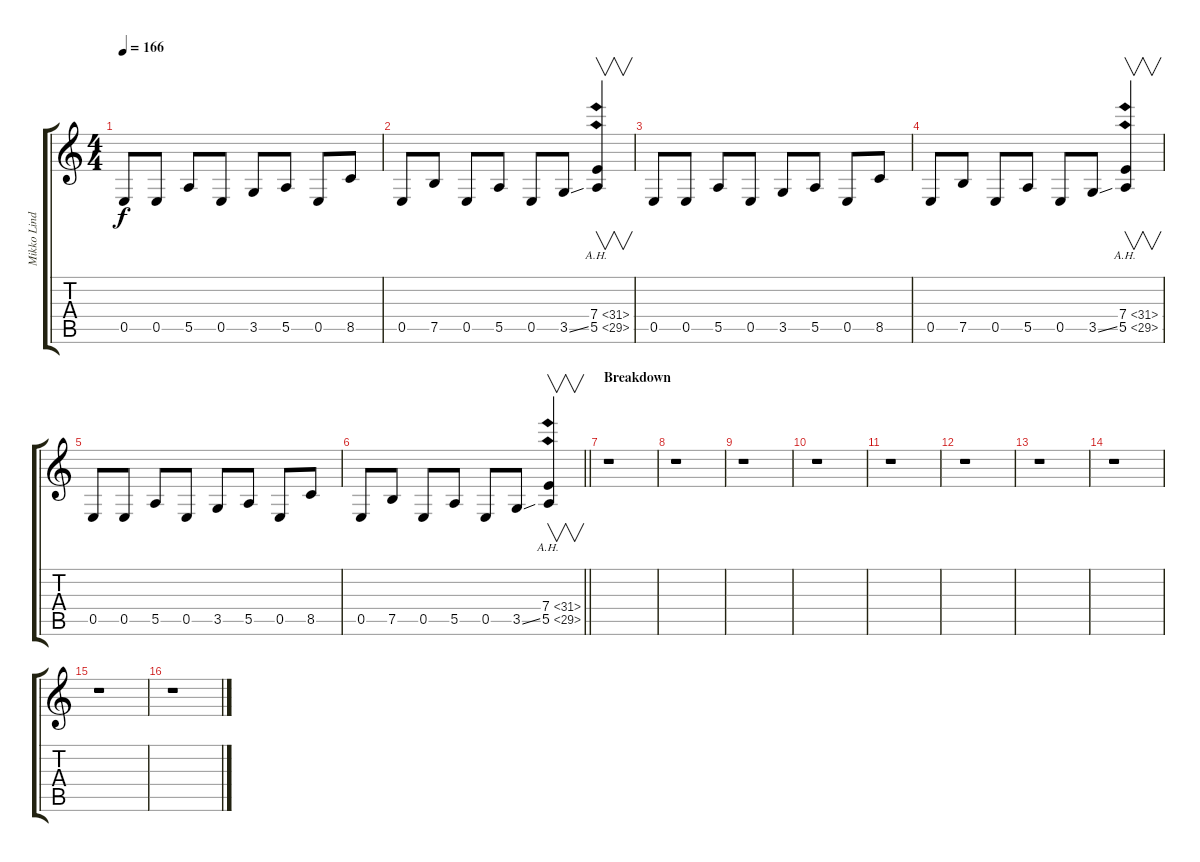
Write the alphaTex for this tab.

\track ("Mikko Lindström" "Mikko Lind") {instrument distortionguitar}
\staff {score tabs}
\tuning (B3 Gb3 D3 A2 E2 B1) {hide}
\ts (4 4)
\tempo 166
\clef g2
\ks c
0.5.8{dy f} 0.5.8 5.5.8 0.5.8 3.5.8 5.5.8 0.5.8 8.5.8 |
0.5.8 7.5.8 0.5.8 5.5.8 0.5.8 3.5{ss}.8 (7.4{ah 24} 5.5{ah 24}).4{v} |
0.5.8 0.5.8 5.5.8 0.5.8 3.5.8 5.5.8 0.5.8 8.5.8 |
0.5.8 7.5.8 0.5.8 5.5.8 0.5.8 3.5{ss}.8 (7.4{ah 24} 5.5{ah 24}).4{v} |
0.5.8 0.5.8 5.5.8 0.5.8 3.5.8 5.5.8 0.5.8 8.5.8 |
\barLineRight lightlight
0.5.8 7.5.8 0.5.8 5.5.8 0.5.8 3.5{ss}.8 (7.4{ah 24} 5.5{ah 24}).4{v} |
\section ("" "Breakdown")
r.1 |
r.1 |
r.1 |
r.1 |
r.1 |
r.1 |
r.1 |
r.1 |
r.1 |
r.1
